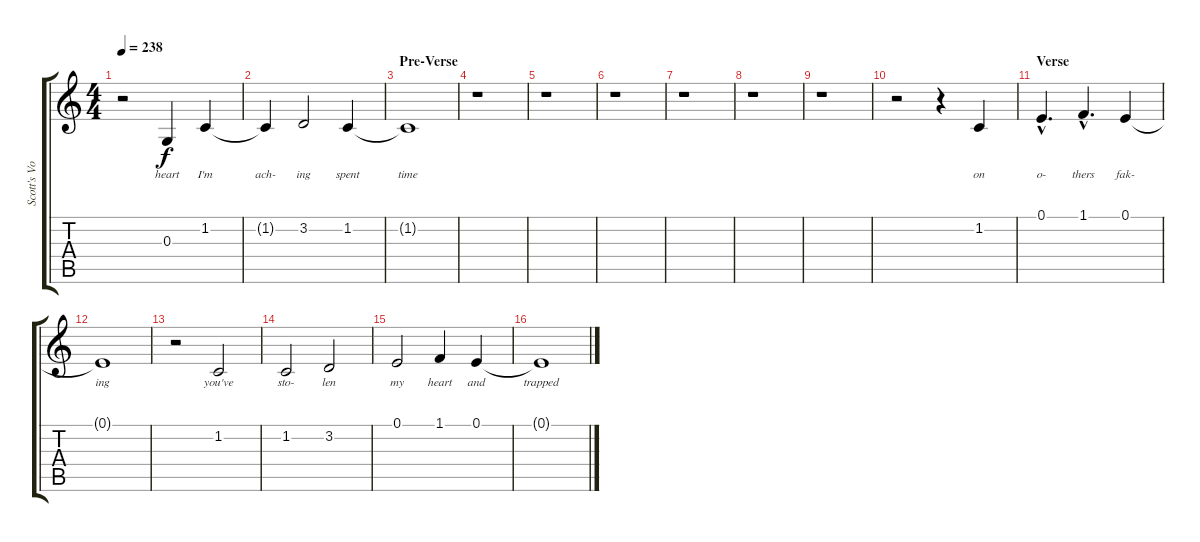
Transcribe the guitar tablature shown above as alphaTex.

\track ("Scott's Vocals" "Scott's Vo") {instrument lead2sawtooth}
\staff {score tabs}
\tuning (E4 B3 G3 D3 A2 E2) {hide}
\ts (4 4)
\tempo 238
\clef g2
\ks c
r.2{dy f} 0.3.4{lyrics (0 "heart") lyrics (1 "") lyrics (2 "") lyrics (3 "") lyrics (4 "")} 1.2.4{lyrics (0 "I'm") lyrics (1 "") lyrics (2 "") lyrics (3 "") lyrics (4 "")} |
1.2{t}.4{lyrics (0 "ach-") lyrics (1 "") lyrics (2 "") lyrics (3 "") lyrics (4 "")} 3.2.2{lyrics (0 "ing") lyrics (1 "") lyrics (2 "") lyrics (3 "") lyrics (4 "")} 1.2.4{lyrics (0 "spent") lyrics (1 "") lyrics (2 "") lyrics (3 "") lyrics (4 "")} |
\section ("" "Pre-Verse")
1.2{t}.1{lyrics (0 "time") lyrics (1 "") lyrics (2 "") lyrics (3 "") lyrics (4 "")} |
r.1 |
r.1 |
r.1 |
r.1 |
r.1 |
r.1 |
r.2 r.4 1.2.4{lyrics (0 "on") lyrics (1 "") lyrics (2 "") lyrics (3 "") lyrics (4 "")} |
\section ("" "Verse")
0.1{hac}.4{d lyrics (0 "o-") lyrics (1 "") lyrics (2 "") lyrics (3 "") lyrics (4 "")} 1.1{hac}.4{d lyrics (0 "thers") lyrics (1 "") lyrics (2 "") lyrics (3 "") lyrics (4 "")} 0.1.4{lyrics (0 "fak-") lyrics (1 "") lyrics (2 "") lyrics (3 "") lyrics (4 "")} |
0.1{t}.1{lyrics (0 "ing") lyrics (1 "") lyrics (2 "") lyrics (3 "") lyrics (4 "")} |
r.2 1.2.2{lyrics (0 "you've") lyrics (1 "") lyrics (2 "") lyrics (3 "") lyrics (4 "")} |
1.2.2{lyrics (0 "sto-") lyrics (1 "") lyrics (2 "") lyrics (3 "") lyrics (4 "")} 3.2.2{lyrics (0 "len") lyrics (1 "") lyrics (2 "") lyrics (3 "") lyrics (4 "")} |
0.1.2{lyrics (0 "my") lyrics (1 "") lyrics (2 "") lyrics (3 "") lyrics (4 "")} 1.1.4{lyrics (0 "heart") lyrics (1 "") lyrics (2 "") lyrics (3 "") lyrics (4 "")} 0.1.4{lyrics (0 "and") lyrics (1 "") lyrics (2 "") lyrics (3 "") lyrics (4 "")} |
0.1{t}.1{lyrics (0 "trapped") lyrics (1 "") lyrics (2 "") lyrics (3 "") lyrics (4 "")}
